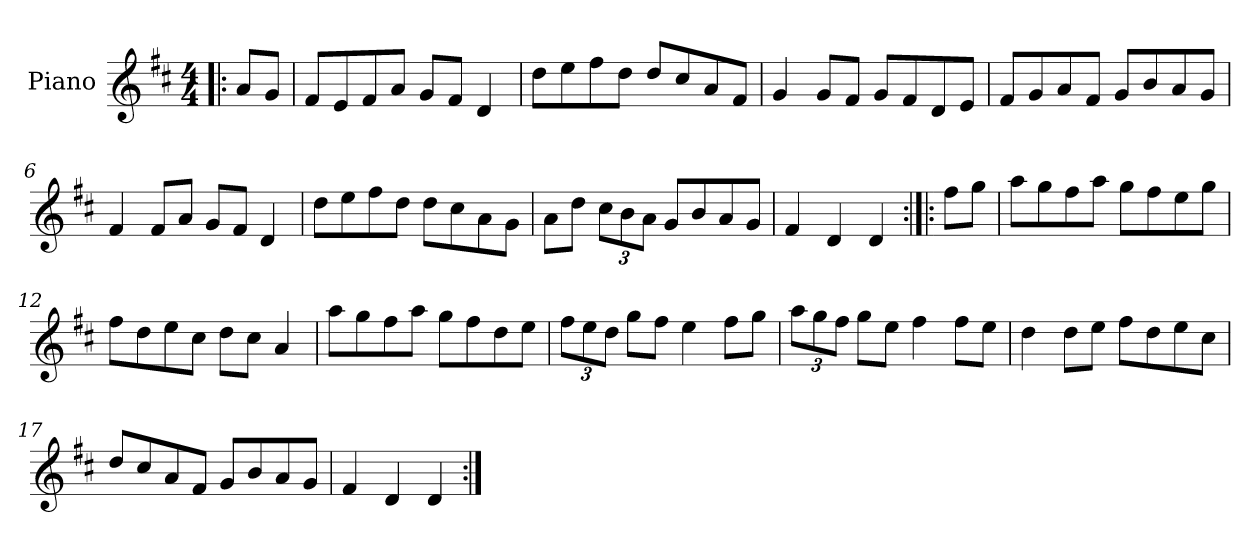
**kern
*part1
*staff1
*I"Piano
*I'Pno
*clefG2
*k[f#c#]
*D:
*M4/4
=1!|:
8a/L
8g/J
=2
8f#/L
8e/
8f#/
8a/J
8g/L
8f#/J
4d/
=3
8dd\L
8ee\
8ff#\
8dd\J
8dd/L
8cc#/
8a/
8f#/J
=4
4g/
8g/L
8f#/J
8g/L
8f#/
8d/
8e/J
=5
8f#/L
8g/
8a/
8f#/J
8g/L
8b/
8a/
8g/J
!!LO:LB:g=z
=6
4f#/
8f#/L
8a/J
8g/L
8f#/J
4d/
=7
8dd\L
8ee\
8ff#\
8dd\J
8dd\L
8cc#\
8a\
8g\J
=8
8a\L
8dd\J
12cc#\L
12b\
12a\J
8g/L
8b/
8a/
8g/J
=9
4f#/
4d/
4d/
=10:|!|:
8ff#\L
8gg\J
!!LO:LB:g=z
=11
8aa\L
8gg\
8ff#\
8aa\J
8gg\L
8ff#\
8ee\
8gg\J
=12
8ff#\L
8dd\
8ee\
8cc#\J
8dd\L
8cc#\J
4a/
=13
8aa\L
8gg\
8ff#\
8aa\J
8gg\L
8ff#\
8dd\
8ee\J
=14
12ff#\L
12ee\
12dd\J
8gg\L
8ff#\J
4ee\
8ff#\L
8gg\J
!!LO:LB:g=z
=15
12aa\L
12gg\
12ff#\J
8gg\L
8ee\J
4ff#\
8ff#\L
8ee\J
=16
4dd\
8dd\L
8ee\J
8ff#\L
8dd\
8ee\
8cc#\J
=17
8dd/L
8cc#/
8a/
8f#/J
8g/L
8b/
8a/
8g/J
=18
4f#/
4d/
4d/
=:|!
*-
